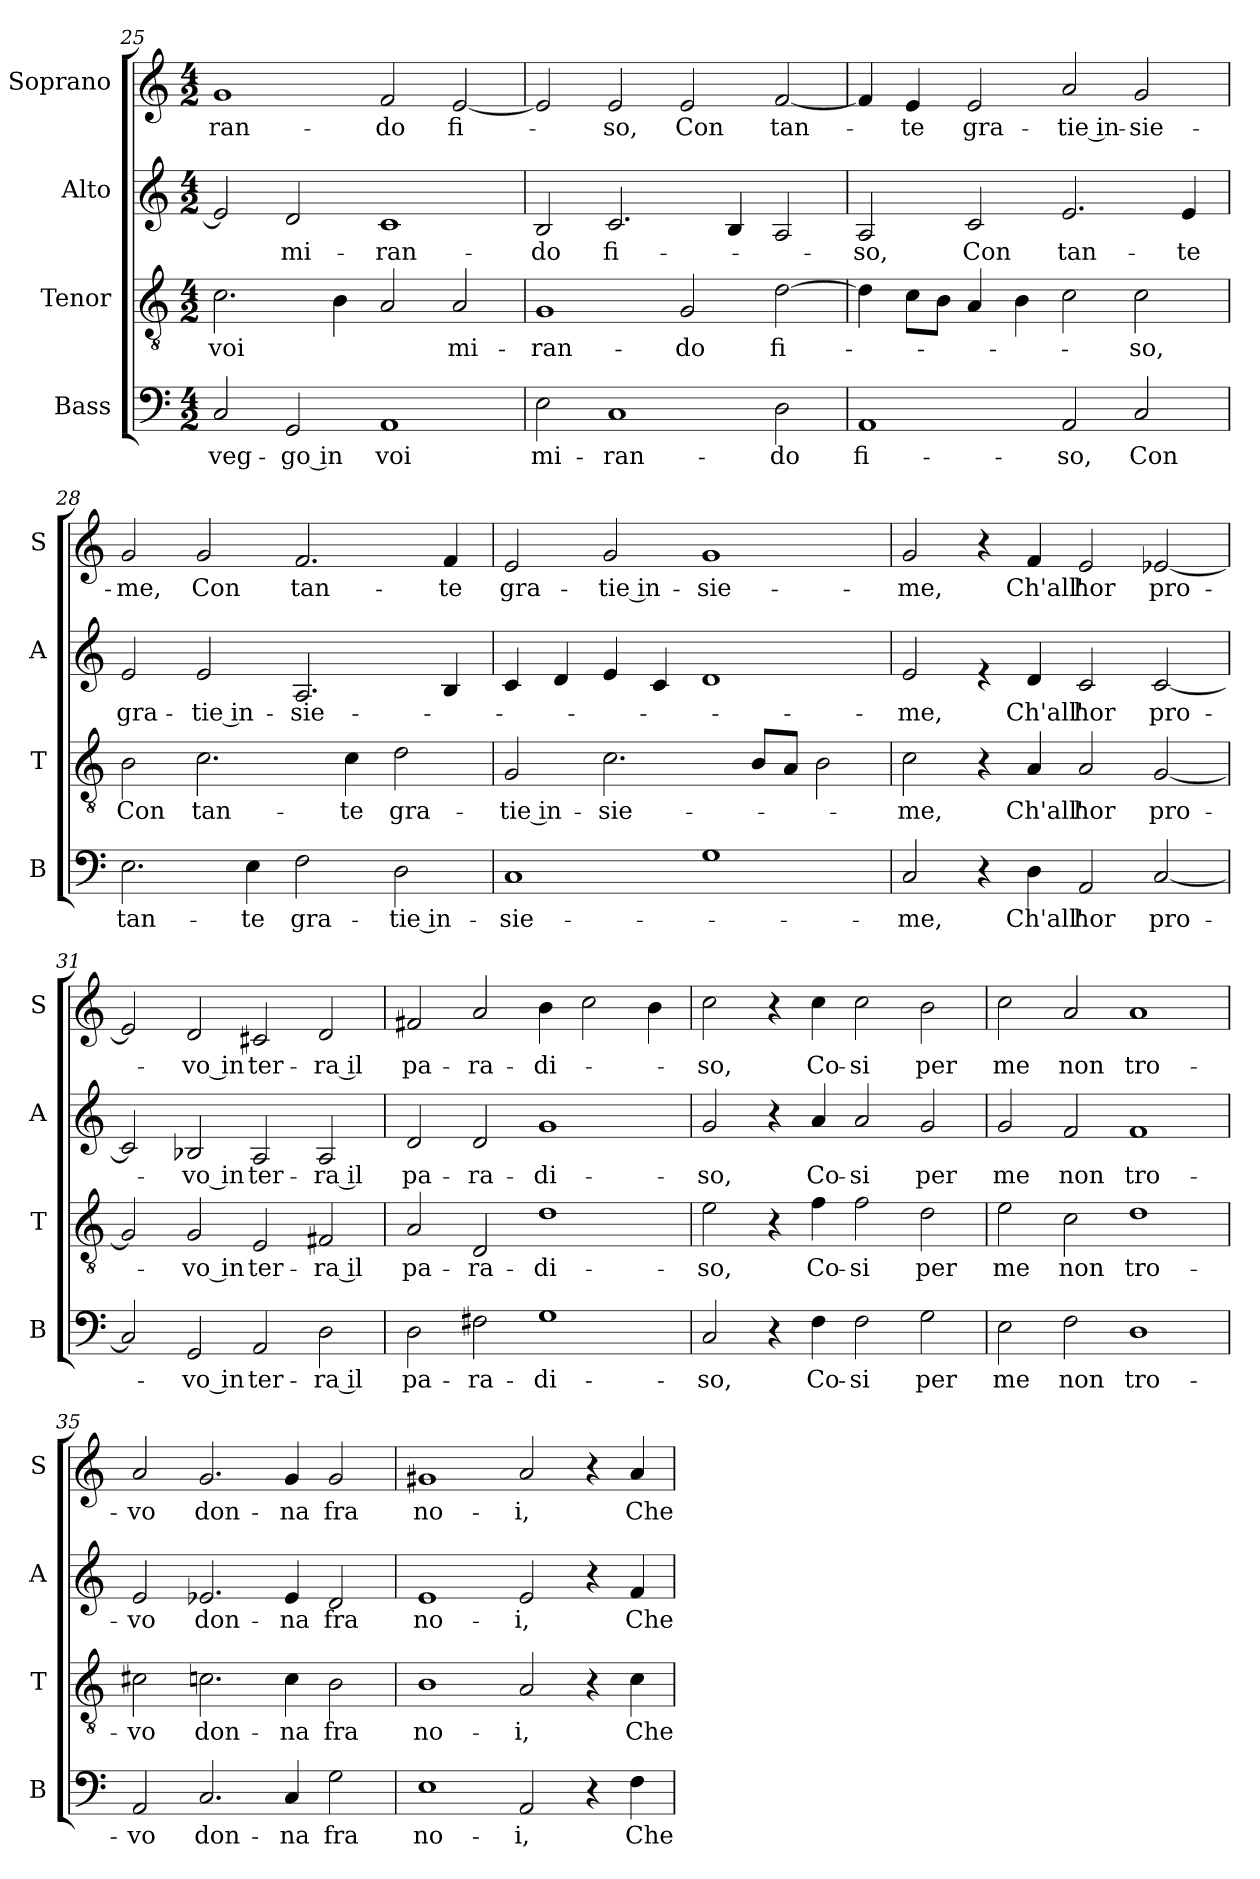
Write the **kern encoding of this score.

**kern	**text	**kern	**text	**kern	**text	**kern	**text
*part4	*part4	*part3	*part3	*part2	*part2	*part1	*part1
*staff4	*staff4	*staff3	*staff3	*staff2	*staff2	*staff1	*staff1
*I"Bass	*	*I"Tenor	*	*I"Alto	*	*I"Soprano	*
*I'B	*	*I'T	*	*I'A	*	*I'S	*
*clefF4	*	*clefGv2	*	*clefG2	*	*clefG2	*
*k[]	*	*k[]	*	*k[]	*	*k[]	*
*C:	*	*C:	*	*C:	*	*C:	*
*M4/2	*	*M4/2	*	*M4/2	*	*M4/2	*
=25	=25	=25	=25	=25	=25	=25	=25
!	!LO:LY:b	!	!LO:LY:b	!	!	!	!LO:LY:b
2C/	veg-	2.c\	voi	2e/]	.	1g	-ran-
!	!LO:LY:b	!	!	!	!LO:LY:b	!	!
2GG/	-go in	.	.	2d/	mi-	.	.
.	.	4B\	.	.	.	.	.
!	!LO:LY:b	!	!	!	!LO:LY:b	!	!LO:LY:b
1AA	voi	2A/	.	1c	-ran-	2f/	-do
!	!	!	!LO:LY:b	!	!	!	!LO:LY:b
.	.	2A/	mi-	.	.	[2e/	fi-
=26	=26	=26	=26	=26	=26	=26	=26
!	!LO:LY:b	!	!LO:LY:b	!	!LO:LY:b	!	!
2E\	mi-	1G	-ran-	2B/	-do	2e/]	.
!	!LO:LY:b	!	!	!	!LO:LY:b	!	!LO:LY:b
1C	-ran-	.	.	2.c/	fi-	2e/	-so,
!	!	!	!LO:LY:b	!	!	!	!LO:LY:b
.	.	2G/	-do	.	.	2e/	Con
.	.	.	.	4B/	.	.	.
!	!LO:LY:b	!	!LO:LY:b	!	!	!	!LO:LY:b
2D\	-do	[2d\	fi-	2A/	.	[2f/	tan-
=27	=27	=27	=27	=27	=27	=27	=27
!	!LO:LY:b	!	!	!	!LO:LY:b	!	!
1AA	fi-	4d\]	.	2A/	-so,	4f/]	.
!	!	!	!	!	!	!	!LO:LY:b
.	.	8c\L	.	.	.	4e/	-te
.	.	8B\J	.	.	.	.	.
!	!	!	!	!	!LO:LY:b	!	!LO:LY:b
.	.	4A/	.	2c/	Con	2e/	gra-
.	.	4B\	.	.	.	.	.
!	!LO:LY:b	!	!	!	!LO:LY:b	!	!LO:LY:b
2AA/	-so,	2c\	.	2.e/	tan-	2a/	-tie in-
!	!LO:LY:b	!	!LO:LY:b	!	!	!	!LO:LY:b
2C/	Con	2c\	-so,	.	.	2g/	-sie-
!	!	!	!	!	!LO:LY:b	!	!
.	.	.	.	4e/	-te	.	.
!!LO:LB:g=z
=28	=28	=28	=28	=28	=28	=28	=28
!	!LO:LY:b	!	!LO:LY:b	!	!LO:LY:b	!	!LO:LY:b
2.E\	tan-	2B\	Con	2e/	gra-	2g/	-me,
!	!	!	!LO:LY:b	!	!LO:LY:b	!	!LO:LY:b
.	.	2.c\	tan-	2e/	-tie in-	2g/	Con
!	!LO:LY:b	!	!	!	!	!	!
4E\	-te	.	.	.	.	.	.
!	!LO:LY:b	!	!	!	!LO:LY:b	!	!LO:LY:b
2F\	gra-	.	.	2.A/	-sie-	2.f/	tan-
!	!	!	!LO:LY:b	!	!	!	!
.	.	4c\	-te	.	.	.	.
!	!LO:LY:b	!	!LO:LY:b	!	!	!	!
2D\	-tie in-	2d\	gra-	.	.	.	.
!	!	!	!	!	!	!	!LO:LY:b
.	.	.	.	4B/	.	4f/	-te
=29	=29	=29	=29	=29	=29	=29	=29
!	!LO:LY:b	!	!LO:LY:b	!	!	!	!LO:LY:b
1C	-sie-	2G/	-tie in-	4c/	.	2e/	gra-
.	.	.	.	4d/	.	.	.
!	!	!	!LO:LY:b	!	!	!	!LO:LY:b
.	.	2.c\	-sie-	4e/	.	2g/	-tie in-
.	.	.	.	4c/	.	.	.
!	!	!	!	!	!	!	!LO:LY:b
1G	.	.	.	1d	.	1g	-sie-
.	.	8B/L	.	.	.	.	.
.	.	8A/J	.	.	.	.	.
.	.	2B\	.	.	.	.	.
=30	=30	=30	=30	=30	=30	=30	=30
!	!LO:LY:b	!	!LO:LY:b	!	!LO:LY:b	!	!LO:LY:b
2C/	-me,	2c\	-me,	2e/	-me,	2g/	-me,
4r	.	4r	.	4rd	.	4r	.
!	!LO:LY:b	!	!LO:LY:b	!	!LO:LY:b	!	!LO:LY:b
4D\	Ch'all'	4A/	Ch'all'	4d/	Ch'all'	4f/	Ch'all'
!	!LO:LY:b	!	!LO:LY:b	!	!LO:LY:b	!	!LO:LY:b
2AA/	hor	2A/	hor	2c/	hor	2e/	hor
!	!LO:LY:b	!	!LO:LY:b	!	!LO:LY:b	!	!LO:LY:b
[2C/	pro-	[2G/	pro-	[2c/	pro-	[2e-X/	pro-
=31	=31	=31	=31	=31	=31	=31	=31
2C/]	.	2G/]	.	2c/]	.	2e-/]	.
!	!LO:LY:b	!	!LO:LY:b	!	!LO:LY:b	!	!LO:LY:b
2GG/	-vo in	2G/	-vo in	2B-X/	-vo in	2d/	-vo in
!	!LO:LY:b	!	!LO:LY:b	!	!LO:LY:b	!	!LO:LY:b
2AA/	ter-	2E/	ter-	2A/	ter-	2c#X/	ter-
!	!LO:LY:b	!	!LO:LY:b	!	!LO:LY:b	!	!LO:LY:b
2D\	-ra il	2F#X/	-ra il	2A/	-ra il	2d/	-ra il
!!LO:LB:g=z
=32	=32	=32	=32	=32	=32	=32	=32
!	!LO:LY:b	!	!LO:LY:b	!	!LO:LY:b	!	!LO:LY:b
2D\	pa-	2A/	pa-	2d/	pa-	2f#X/	pa-
!	!LO:LY:b	!	!LO:LY:b	!	!LO:LY:b	!	!LO:LY:b
2F#X\	-ra-	2D/	-ra-	2d/	-ra-	2a/	-ra-
!	!LO:LY:b	!	!LO:LY:b	!	!LO:LY:b	!	!LO:LY:b
1G	-di-	1d	-di-	1g	-di-	4b\	-di-
.	.	.	.	.	.	2cc\	.
.	.	.	.	.	.	4b\	.
=33	=33	=33	=33	=33	=33	=33	=33
!	!LO:LY:b	!	!LO:LY:b	!	!LO:LY:b	!	!LO:LY:b
2C/	-so,	2e\	-so,	2g/	-so,	2cc\	-so,
4r	.	4r	.	4r	.	4r	.
!	!LO:LY:b	!	!LO:LY:b	!	!LO:LY:b	!	!LO:LY:b
4F\	Co-	4f\	Co-	4a/	Co-	4cc\	Co-
!	!LO:LY:b	!	!LO:LY:b	!	!LO:LY:b	!	!LO:LY:b
2F\	-si	2f\	-si	2a/	-si	2cc\	-si
!	!LO:LY:b	!	!LO:LY:b	!	!LO:LY:b	!	!LO:LY:b
2G\	per	2d\	per	2g/	per	2b\	per
=34	=34	=34	=34	=34	=34	=34	=34
!	!LO:LY:b	!	!LO:LY:b	!	!LO:LY:b	!	!LO:LY:b
2E\	me	2e\	me	2g/	me	2cc\	me
!	!LO:LY:b	!	!LO:LY:b	!	!LO:LY:b	!	!LO:LY:b
2F\	non	2c\	non	2f/	non	2a/	non
!	!LO:LY:b	!	!LO:LY:b	!	!LO:LY:b	!	!LO:LY:b
1D	tro-	1d	tro-	1f	tro-	1a	tro-
=35	=35	=35	=35	=35	=35	=35	=35
!	!LO:LY:b	!	!LO:LY:b	!	!LO:LY:b	!	!LO:LY:b
2AA/	-vo	2c#X\	-vo	2e/	-vo	2a/	-vo
!	!LO:LY:b	!	!LO:LY:b	!	!LO:LY:b	!	!LO:LY:b
2.C/	don-	2.cn\	don-	2.e-X/	don-	2.g/	don-
!	!LO:LY:b	!	!LO:LY:b	!	!LO:LY:b	!	!LO:LY:b
4C/	-na	4c\	-na	4e-/	-na	4g/	-na
!	!LO:LY:b	!	!LO:LY:b	!	!LO:LY:b	!	!LO:LY:b
2G\	fra	2B\	fra	2d/	fra	2g/	fra
!!LO:PB:g=z
=36	=36	=36	=36	=36	=36	=36	=36
!	!LO:LY:b	!	!LO:LY:b	!	!LO:LY:b	!	!LO:LY:b
1E	no-	1B	no-	1e	no-	1g#X	no-
!	!LO:LY:b	!	!LO:LY:b	!	!LO:LY:b	!	!LO:LY:b
2AA/	-i,	2A/	-i,	2e/	-i,	2a/	-i,
4r	.	4r	.	4r	.	4r	.
!	!LO:LY:b	!	!LO:LY:b	!	!LO:LY:b	!	!LO:LY:b
4F\	Che	4c\	Che	4f/	Che	4a/	Che
=	=	=	=	=	=	=	=
*-	*-	*-	*-	*-	*-	*-	*-
